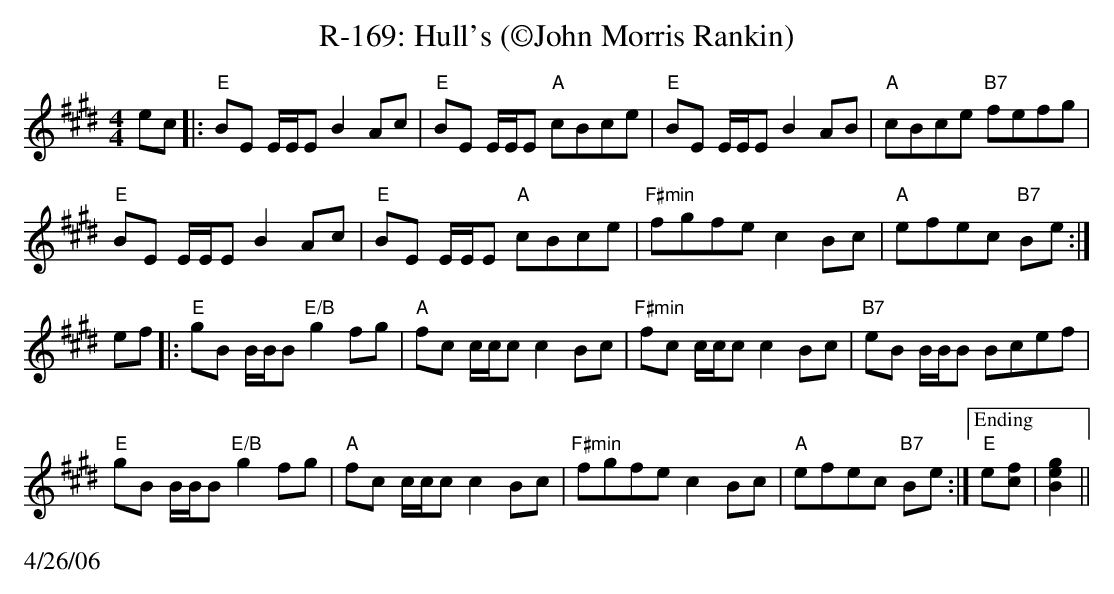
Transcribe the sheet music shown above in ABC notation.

X:1
T: R-169: Hull's (\251John Morris Rankin)
M: 4/4
L: 1/8
K: Emaj
ec|:"E"BE E/E/E B2 Ac|"E"BE E/E/E "A"cBce|"E"BE E/E/E B2 AB|"A"cBce "B7"fefg|
"E"BE E/E/E B2 Ac|"E"BE E/E/E "A"cBce|"F#min"fgfe c2Bc|"A"efec "B7"Be:|
ef|: "E"gB B/B/B "E/B"g2fg|"A"fc c/c/c c2Bc|"F#min"fc c/c/c c2Bc|"B7"eB B/B/B Bcef|
"E"gB B/B/B "E/B"g2fg|"A"fc c/c/c c2Bc|"F#min"fgfe c2Bc|"A"efec "B7"Be :|["Ending" "E"e[cf]|[B2e2g2]||
